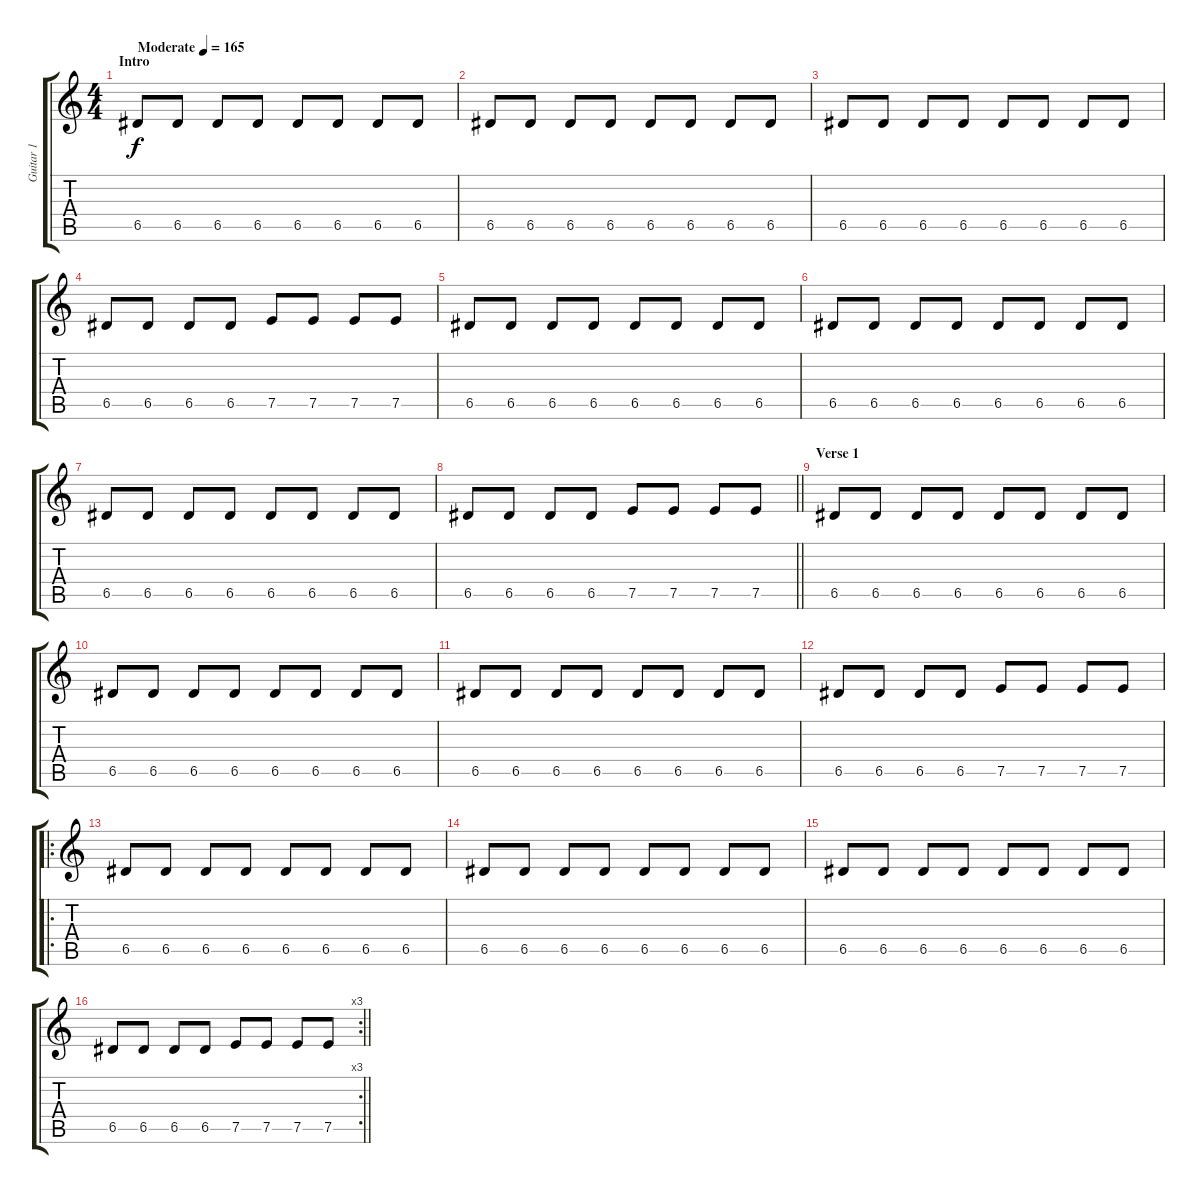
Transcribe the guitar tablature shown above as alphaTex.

\track ("Guitar 1" "Guitar 1") {instrument acousticguitarsteel}
\staff {score tabs}
\tuning (E4 B3 G3 D3 A2 E2) {hide}
\ts (4 4)
\section ("" "Intro")
\tempo (165 "Moderate")
\clef g2
\ks c
6.5.8{dy f instrument acousticguitarsteel} 6.5.8 6.5.8 6.5.8 6.5.8 6.5.8 6.5.8 6.5.8 |
6.5.8 6.5.8 6.5.8 6.5.8 6.5.8 6.5.8 6.5.8 6.5.8 |
6.5.8 6.5.8 6.5.8 6.5.8 6.5.8 6.5.8 6.5.8 6.5.8 |
6.5.8 6.5.8 6.5.8 6.5.8 7.5.8 7.5.8 7.5.8 7.5.8 |
6.5.8 6.5.8 6.5.8 6.5.8 6.5.8 6.5.8 6.5.8 6.5.8 |
6.5.8 6.5.8 6.5.8 6.5.8 6.5.8 6.5.8 6.5.8 6.5.8 |
6.5.8 6.5.8 6.5.8 6.5.8 6.5.8 6.5.8 6.5.8 6.5.8 |
\barLineRight lightlight
6.5.8 6.5.8 6.5.8 6.5.8 7.5.8 7.5.8 7.5.8 7.5.8 |
\section ("" "Verse 1")
6.5.8 6.5.8 6.5.8 6.5.8 6.5.8 6.5.8 6.5.8 6.5.8 |
6.5.8 6.5.8 6.5.8 6.5.8 6.5.8 6.5.8 6.5.8 6.5.8 |
6.5.8 6.5.8 6.5.8 6.5.8 6.5.8 6.5.8 6.5.8 6.5.8 |
6.5.8 6.5.8 6.5.8 6.5.8 7.5.8 7.5.8 7.5.8 7.5.8 |
\ro
6.5.8 6.5.8 6.5.8 6.5.8 6.5.8 6.5.8 6.5.8 6.5.8 |
6.5.8 6.5.8 6.5.8 6.5.8 6.5.8 6.5.8 6.5.8 6.5.8 |
6.5.8 6.5.8 6.5.8 6.5.8 6.5.8 6.5.8 6.5.8 6.5.8 |
\rc 3
\barLineRight lightlight
6.5.8 6.5.8 6.5.8 6.5.8 7.5.8 7.5.8 7.5.8 7.5.8
